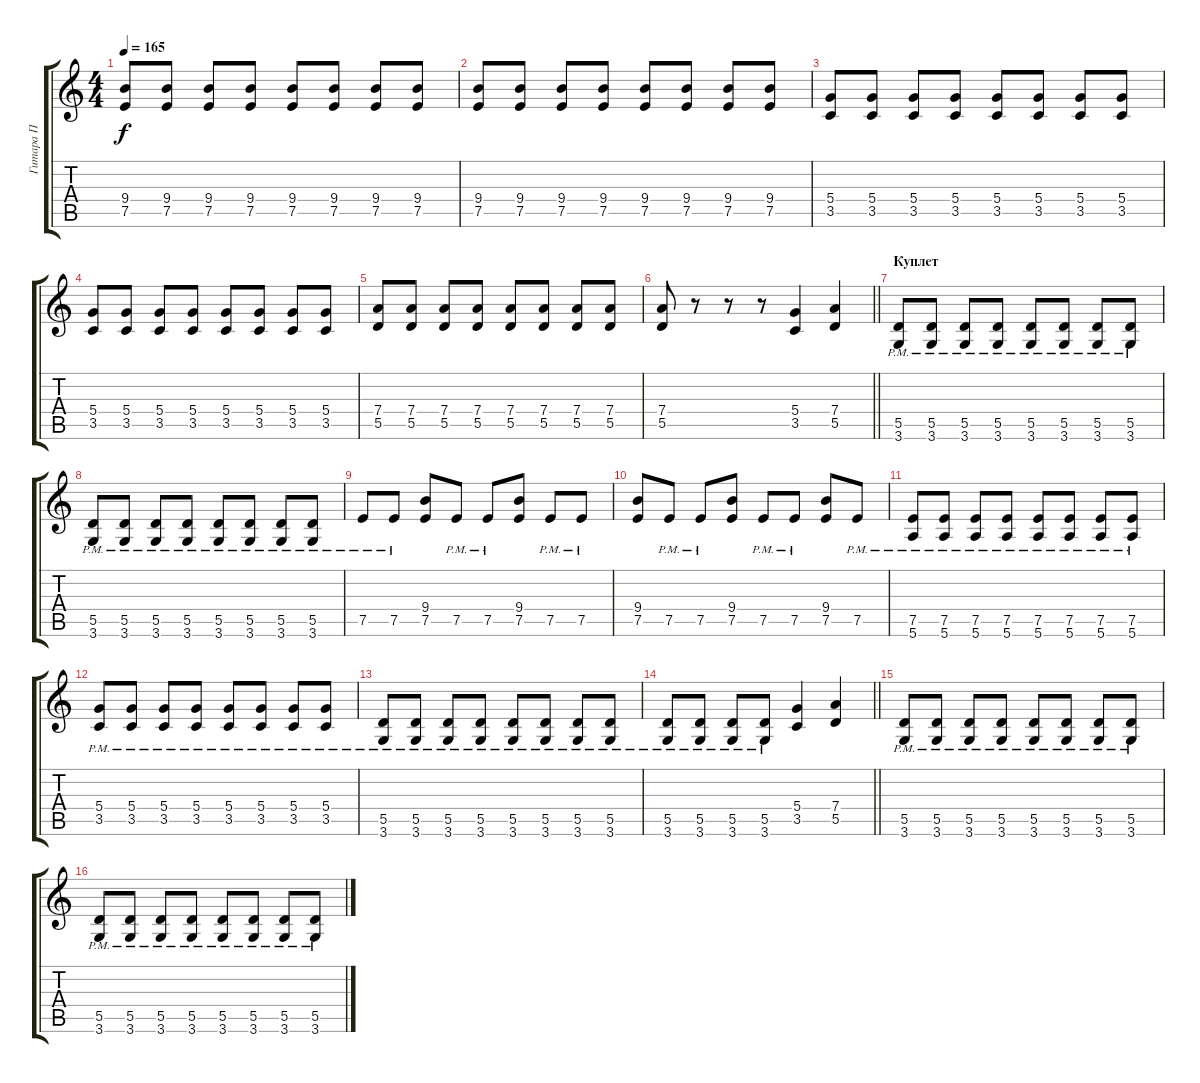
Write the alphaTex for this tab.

\track ("Гитара П" "Гитара П") {instrument overdrivenguitar}
\staff {score tabs}
\tuning (E4 B3 G3 D3 A2 E2) {hide}
\ts (4 4)
\tempo 165
\clef g2
\ks c
(9.4 7.5).8{dy f} (9.4 7.5).8 (9.4 7.5).8 (9.4 7.5).8 (9.4 7.5).8 (9.4 7.5).8 (9.4 7.5).8 (9.4 7.5).8 |
(9.4 7.5).8 (9.4 7.5).8 (9.4 7.5).8 (9.4 7.5).8 (9.4 7.5).8 (9.4 7.5).8 (9.4 7.5).8 (9.4 7.5).8 |
(5.4 3.5).8 (5.4 3.5).8 (5.4 3.5).8 (5.4 3.5).8 (5.4 3.5).8 (5.4 3.5).8 (5.4 3.5).8 (5.4 3.5).8 |
(5.4 3.5).8 (5.4 3.5).8 (5.4 3.5).8 (5.4 3.5).8 (5.4 3.5).8 (5.4 3.5).8 (5.4 3.5).8 (5.4 3.5).8 |
(7.4 5.5).8 (7.4 5.5).8 (7.4 5.5).8 (7.4 5.5).8 (7.4 5.5).8 (7.4 5.5).8 (7.4 5.5).8 (7.4 5.5).8 |
\barLineRight lightlight
(7.4 5.5).8 r.8 r.8 r.8 (5.4 3.5).4 (7.4 5.5).4 |
\section ("" "Куплет")
(5.5{pm} 3.6{pm}).8 (5.5{pm} 3.6{pm}).8 (5.5{pm} 3.6{pm}).8 (5.5{pm} 3.6{pm}).8 (5.5{pm} 3.6{pm}).8 (5.5{pm} 3.6{pm}).8 (5.5{pm} 3.6{pm}).8 (5.5{pm} 3.6{pm}).8 |
(5.5{pm} 3.6{pm}).8 (5.5{pm} 3.6{pm}).8 (5.5{pm} 3.6{pm}).8 (5.5{pm} 3.6{pm}).8 (5.5{pm} 3.6{pm}).8 (5.5{pm} 3.6{pm}).8 (5.5{pm} 3.6{pm}).8 (5.5{pm} 3.6{pm}).8 |
7.5{pm}.8 7.5{pm}.8 (9.4 7.5).8 7.5{pm}.8 7.5{pm}.8 (9.4 7.5).8 7.5{pm}.8 7.5{pm}.8 |
(9.4 7.5).8 7.5{pm}.8 7.5{pm}.8 (9.4 7.5).8 7.5{pm}.8 7.5{pm}.8 (9.4 7.5).8 7.5{pm}.8 |
(7.5{pm} 5.6{pm}).8 (7.5{pm} 5.6{pm}).8 (7.5{pm} 5.6{pm}).8 (7.5{pm} 5.6{pm}).8 (7.5{pm} 5.6{pm}).8 (7.5{pm} 5.6{pm}).8 (7.5{pm} 5.6{pm}).8 (7.5{pm} 5.6{pm}).8 |
(5.4{pm} 3.5{pm}).8 (5.4{pm} 3.5{pm}).8 (5.4{pm} 3.5{pm}).8 (5.4{pm} 3.5{pm}).8 (5.4{pm} 3.5{pm}).8 (5.4{pm} 3.5{pm}).8 (5.4{pm} 3.5{pm}).8 (5.4{pm} 3.5{pm}).8 |
(5.5{pm} 3.6{pm}).8 (5.5{pm} 3.6{pm}).8 (5.5{pm} 3.6{pm}).8 (5.5{pm} 3.6{pm}).8 (5.5{pm} 3.6{pm}).8 (5.5{pm} 3.6{pm}).8 (5.5{pm} 3.6{pm}).8 (5.5{pm} 3.6{pm}).8 |
\barLineRight lightlight
(5.5{pm} 3.6{pm}).8 (5.5{pm} 3.6{pm}).8 (5.5{pm} 3.6{pm}).8 (5.5{pm} 3.6{pm}).8 (5.4 3.5).4 (7.4 5.5).4 |
\section ("" " ")
(5.5{pm} 3.6{pm}).8 (5.5{pm} 3.6{pm}).8 (5.5{pm} 3.6{pm}).8 (5.5{pm} 3.6{pm}).8 (5.5{pm} 3.6{pm}).8 (5.5{pm} 3.6{pm}).8 (5.5{pm} 3.6{pm}).8 (5.5{pm} 3.6{pm}).8 |
(5.5{pm} 3.6{pm}).8 (5.5{pm} 3.6{pm}).8 (5.5{pm} 3.6{pm}).8 (5.5{pm} 3.6{pm}).8 (5.5{pm} 3.6{pm}).8 (5.5{pm} 3.6{pm}).8 (5.5{pm} 3.6{pm}).8 (5.5{pm} 3.6{pm}).8
